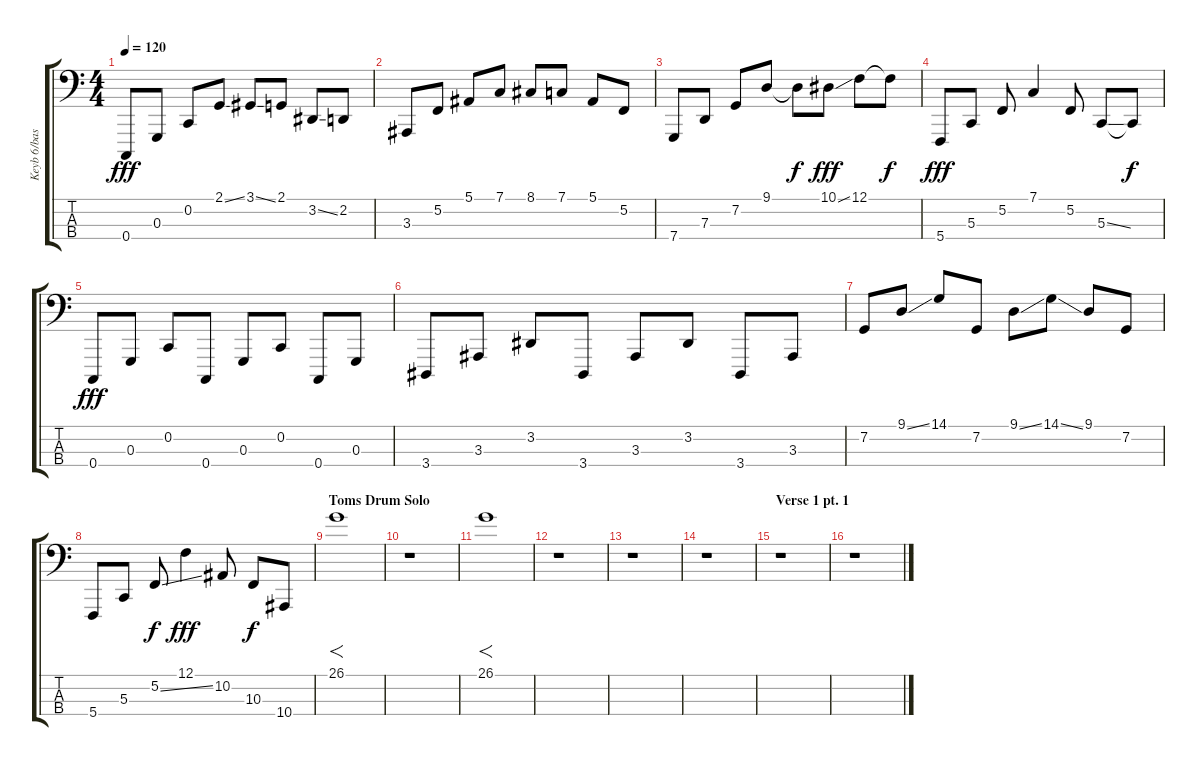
\track ("Keyb 6/bass" "Keyb 6/bas") {instrument timpani}
\staff {score tabs}
\tuning (F2 C2 G1 C1) {hide}
\ts (4 4)
\tempo 120
\clef f4
\ks c
0.4.8{dy fff} 0.3.8 0.2.8 2.1{ss}.8 3.1{ss}.8 2.1.8 3.2{ss}.8 2.2.8 |
3.3.8 5.2.8 5.1.8 7.1.8 8.1.8 7.1.8 5.1.8 5.2.8 |
7.4.8 7.3.8 7.2.8 9.1.8 9.1{t}.8{dy f} 10.1{ss}.8{dy fff} 12.1.8 12.1{t}.8{dy f} |
5.4.8{dy fff} 5.3.8 5.2.8 7.1.4 5.2.8 5.3{ss}.8 5.3{t}.8{dy f} |
0.4.8{dy fff} 0.3.8 0.2.8 0.4.8 0.3.8 0.2.8 0.4.8 0.3.8 |
3.4.8 3.3.8 3.2.8 3.4.8 3.3.8 3.2.8 3.4.8 3.3.8 |
7.2.8 9.1{ss}.8 14.1.8 7.2.8 9.1{ss}.8 14.1{ss}.8 9.1.8 7.2.8 |
5.4.8 5.3.8 5.2{ss}.8{dy f} 12.1.4{dy fff} 10.2.8 10.3.8{dy f} 10.4.8 |
\section ("" "Toms Drum Solo")
26.1.1{f instrument reversecymbal} |
r.1 |
26.1.1{f instrument reversecymbal} |
r.1 |
r.1 |
r.1 |
\section ("" "Verse 1 pt. 1")
r.1 |
r.1
